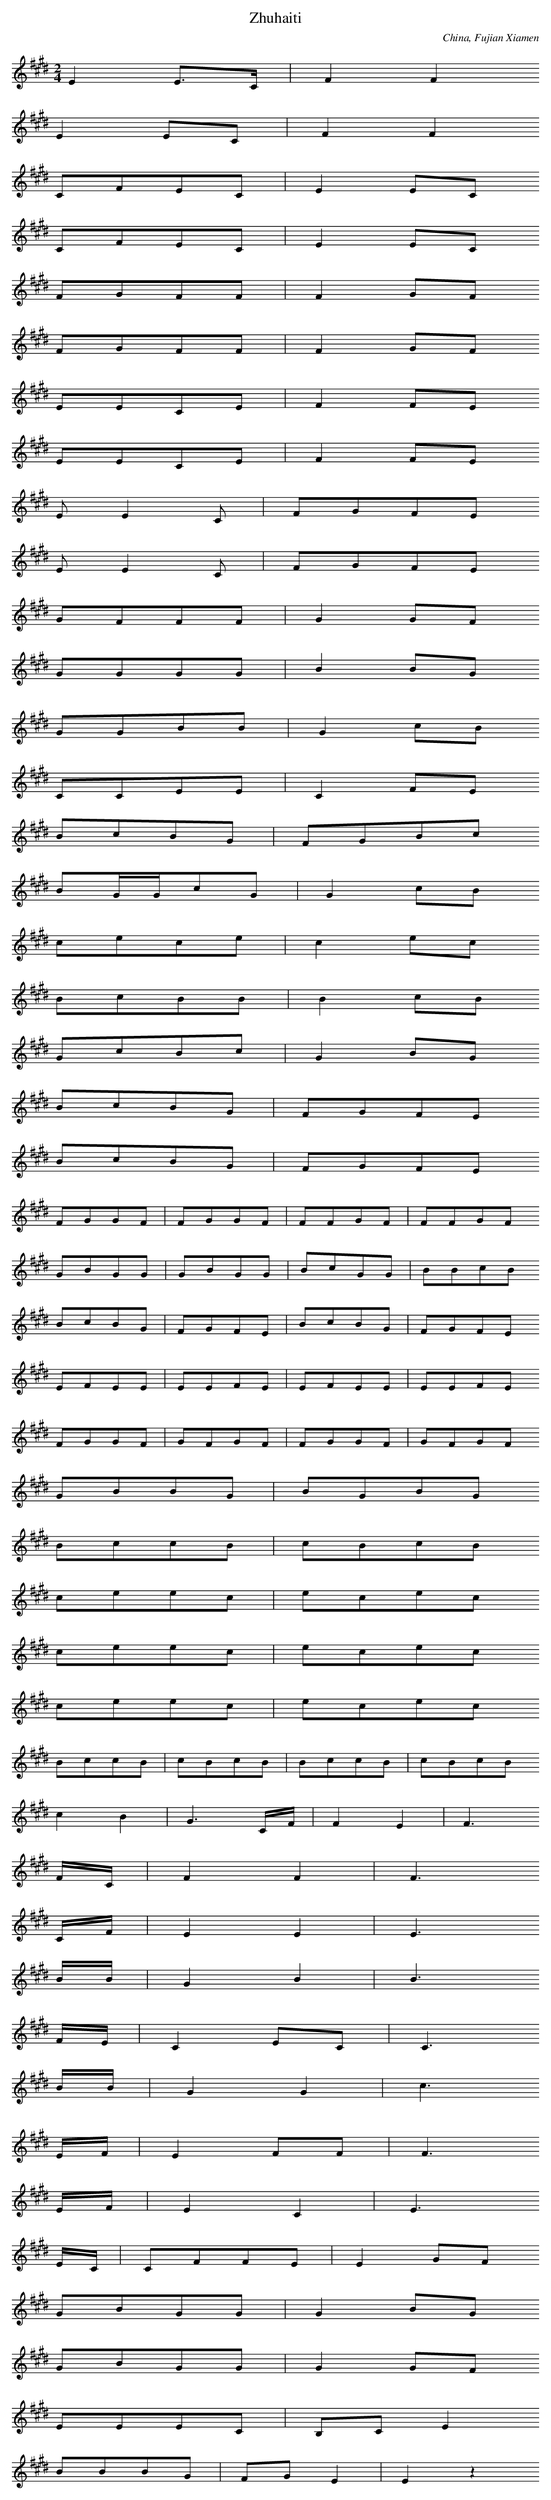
X:1
T: Zhuhaiti
O: China, Fujian Xiamen
M: 2/4
L: 1/16
K: E
E4E3C | F4F4
E4E2C2 | F4F4
C2F2E2C2 | E4E2C2
C2F2E2C2 | E4E2C2
F2G2F2F2 | F4G2F2
F2G2F2F2 | F4G2F2
E2E2C2E2 | F4F2E2
E2E2C2E2 | F4F2E2
E2E4C2 | F2G2F2E2
E2E4C2 | F2G2F2E2
G2F2F2F2 | G4G2F2
G2G2G2G2 | B4B2G2
G2G2B2B2 | G4c2B2
C2C2E2E2 | C4F2E2
B2c2B2G2 | F2G2B2c2
B2GGc2G2 | G4c2B2
c2e2c2e2 | c4e2c2
B2c2B2B2 | B4c2B2
G2c2B2c2 | G4B2G2
B2c2B2G2 | F2G2F2E2
B2c2B2G2 | F2G2F2E2
F2G2G2F2 | F2G2G2F2 | F2F2G2F2 | F2F2G2F2
G2B2G2G2 | G2B2G2G2 | B2c2G2G2 | B2B2c2B2
B2c2B2G2 | F2G2F2E2 | B2c2B2G2 | F2G2F2E2
E2F2E2E2 | E2E2F2E2 | E2F2E2E2 | E2E2F2E2
F2G2G2F2 | G2F2G2F2 | F2G2G2F2 | G2F2G2F2
G2B2B2G2 | B2G2B2G2
B2c2c2B2 | c2B2c2B2
c2e2e2c2 | e2c2e2c2
c2e2e2c2 | e2c2e2c2
c2e2e2c2 | e2c2e2c2
B2c2c2B2 | c2B2c2B2 | B2c2c2B2 | c2B2c2B2
c4B4 | G6CF | F4E4 | F6
FC | F4F4 | F6
CF | E4E4 | E6
BB | G4B4 | B6
FE | C4E2C2 | C6
BB | G4G4 | c6
EF | E4F2F2 | F6
EF | E4C4 | E6
EC | C2F2F2E2 | E4G2F2
G2B2G2G2 | G4B2G2
G2B2G2G2 | G4G2F2
E2E2E2C2 | B,2C2E4
B2B2B2G2 | F2G2E4 | E4z4
